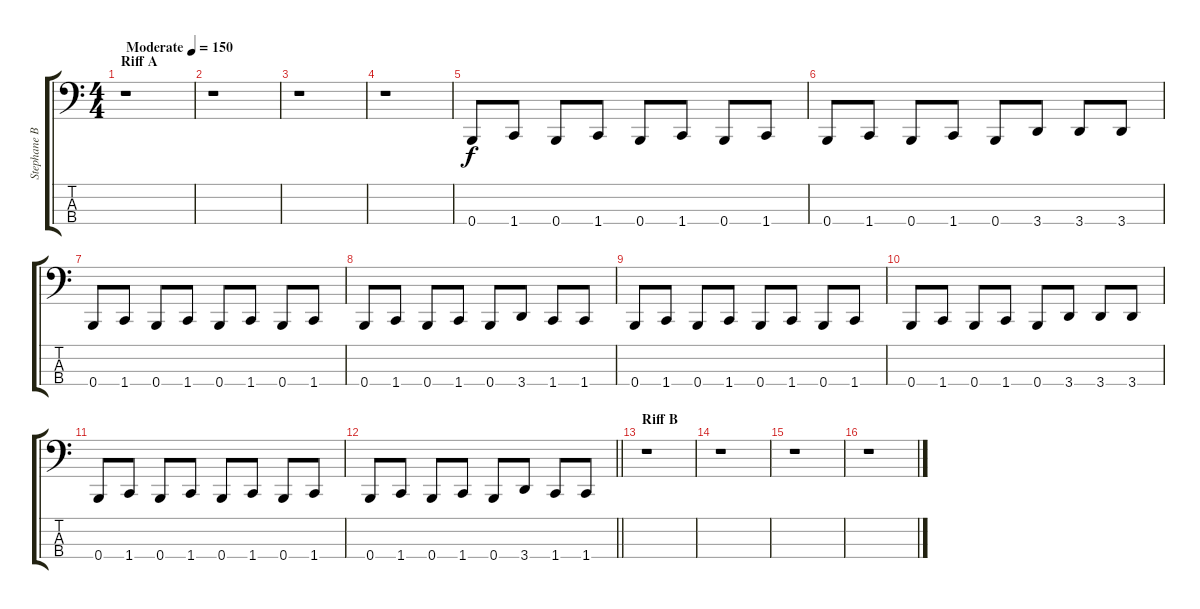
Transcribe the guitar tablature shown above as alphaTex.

\track ("Stephane Barbe" "Stephane B") {instrument electricbasspick}
\staff {score tabs}
\tuning (E2 B1 Gb1 B0) {hide}
\ts (4 4)
\section ("" "Riff A")
\tempo (150 "Moderate")
\clef f4
\ks c
r.1{dy f instrument electricbasspick} |
r.1 |
r.1 |
r.1 |
0.4.8 1.4.8 0.4.8 1.4.8 0.4.8 1.4.8 0.4.8 1.4.8 |
0.4.8 1.4.8 0.4.8 1.4.8 0.4.8 3.4.8 3.4.8 3.4.8 |
0.4.8 1.4.8 0.4.8 1.4.8 0.4.8 1.4.8 0.4.8 1.4.8 |
0.4.8 1.4.8 0.4.8 1.4.8 0.4.8 3.4.8 1.4.8 1.4.8 |
0.4.8 1.4.8 0.4.8 1.4.8 0.4.8 1.4.8 0.4.8 1.4.8 |
0.4.8 1.4.8 0.4.8 1.4.8 0.4.8 3.4.8 3.4.8 3.4.8 |
0.4.8 1.4.8 0.4.8 1.4.8 0.4.8 1.4.8 0.4.8 1.4.8 |
\barLineRight lightlight
0.4.8 1.4.8 0.4.8 1.4.8 0.4.8 3.4.8 1.4.8 1.4.8 |
\section ("" "Riff B")
r.1 |
r.1 |
r.1 |
r.1
